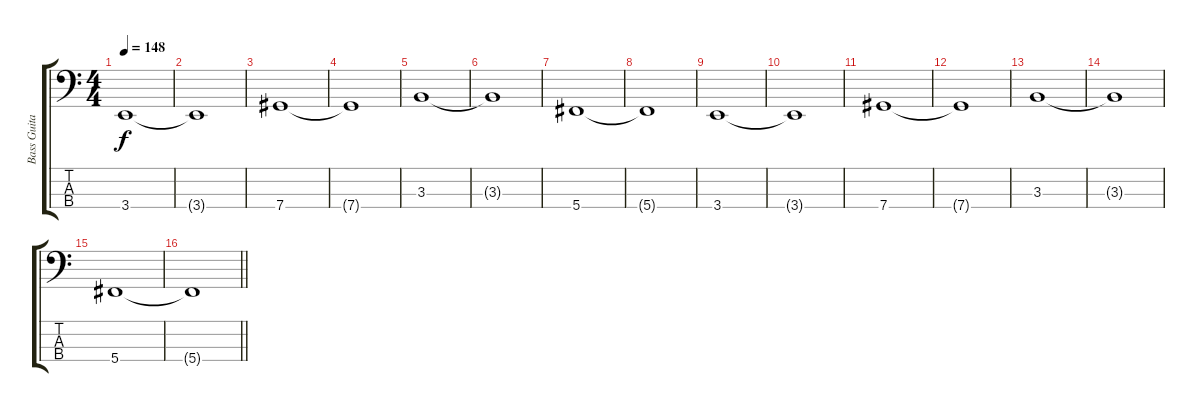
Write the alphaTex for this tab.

\track ("Bass Guitar" "Bass Guita") {instrument electricbassfinger}
\staff {score tabs}
\tuning (Gb2 Db2 Ab1 Db1) {hide}
\ts (4 4)
\tempo 148
\clef f4
\ks c
3.4.1{dy f} |
3.4{t}.1 |
7.4.1 |
7.4{t}.1 |
3.3.1 |
3.3{t}.1 |
5.4.1 |
5.4{t}.1 |
3.4.1 |
3.4{t}.1 |
7.4.1 |
7.4{t}.1 |
3.3.1 |
3.3{t}.1 |
5.4.1 |
\barLineRight lightlight
5.4{t}.1
